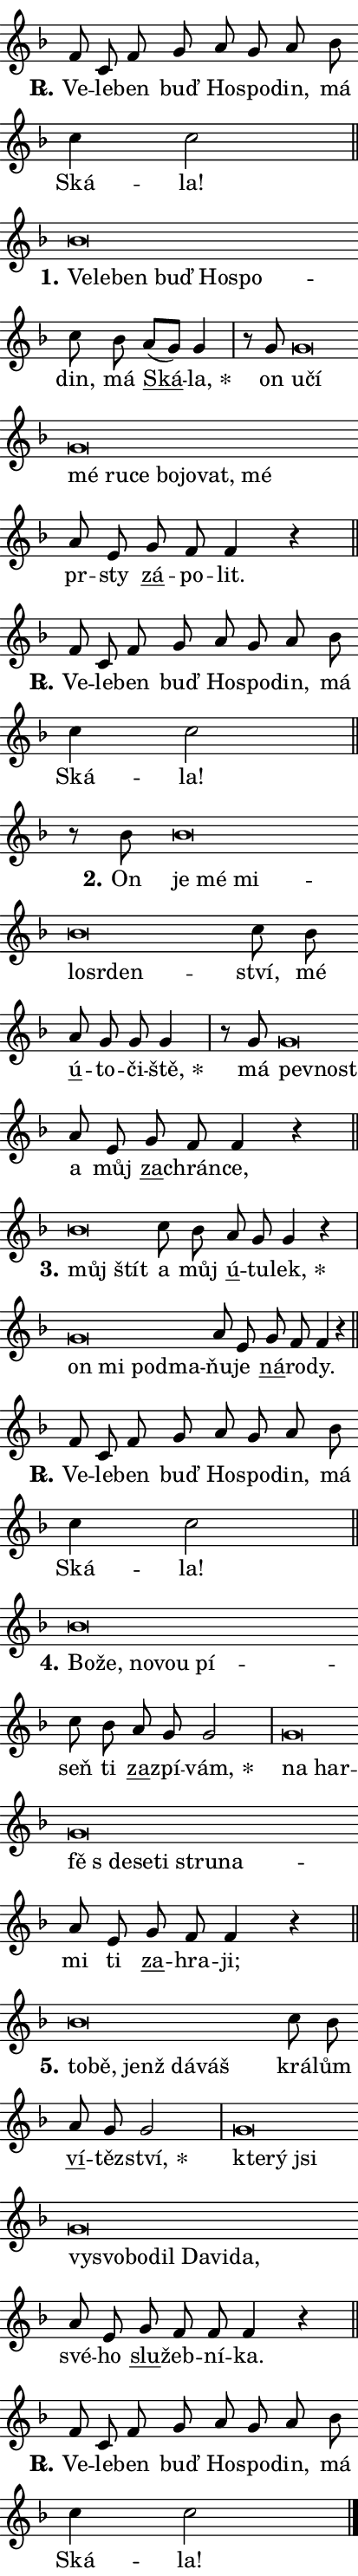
\version "2.22.1"
\header { tagline = "" }
\paper {
  indent = 0\cm
  top-margin = 0\cm
  right-margin = 0\cm
  bottom-margin = 0\cm
  left-margin = 0\cm
  paper-width = 7\cm
  page-breaking = #ly:one-page-breaking
  system-system-spacing.basic-distance = #11
  score-system-spacing.basic-distance = #11
  ragged-last = ##f
}


%% Author: Thomas Morley
%% https://lists.gnu.org/archive/html/lilypond-user/2020-05/msg00002.html
#(define (line-position grob)
"Returns position of @var[grob} in current system:
   @code{'start}, if at first time-step
   @code{'end}, if at last time-step
   @code{'middle} otherwise
"
  (let* ((col (ly:item-get-column grob))
         (ln (ly:grob-object col 'left-neighbor))
         (rn (ly:grob-object col 'right-neighbor))
         (col-to-check-left (if (ly:grob? ln) ln col))
         (col-to-check-right (if (ly:grob? rn) rn col))
         (break-dir-left
           (and
             (ly:grob-property col-to-check-left 'non-musical #f)
             (ly:item-break-dir col-to-check-left)))
         (break-dir-right
           (and
             (ly:grob-property col-to-check-right 'non-musical #f)
             (ly:item-break-dir col-to-check-right))))
        (cond ((eqv? 1 break-dir-left) 'start)
              ((eqv? -1 break-dir-right) 'end)
              (else 'middle))))

#(define (tranparent-at-line-position vctor)
  (lambda (grob)
  "Relying on @code{line-position} select the relevant enry from @var{vctor}.
Used to determine transparency,"
    (case (line-position grob)
      ((end) (not (vector-ref vctor 0)))
      ((middle) (not (vector-ref vctor 1)))
      ((start) (not (vector-ref vctor 2))))))

noteHeadBreakVisibility =
#(define-music-function (break-visibility)(vector?)
"Makes @code{NoteHead}s transparent relying on @var{break-visibility}"
#{
  \override NoteHead.transparent =
    #(tranparent-at-line-position break-visibility)
#})

#(define delete-ledgers-for-transparent-note-heads
  (lambda (grob)
    "Reads whether a @code{NoteHead} is transparent.
If so this @code{NoteHead} is removed from @code{'note-heads} from
@var{grob}, which is supposed to be @code{LedgerLineSpanner}.
As a result ledgers are not printed for this @code{NoteHead}"
    (let* ((nhds-array (ly:grob-object grob 'note-heads))
           (nhds-list
             (if (ly:grob-array? nhds-array)
                 (ly:grob-array->list nhds-array)
                 '()))
           ;; Relies on the transparent-property being done before
           ;; Staff.LedgerLineSpanner.after-line-breaking is executed.
           ;; This is fragile ...
           (to-keep
             (remove
               (lambda (nhd)
                 (ly:grob-property nhd 'transparent #f))
               nhds-list)))
      ;; TODO find a better method to iterate over grob-arrays, similiar
      ;; to filter/remove etc for lists
      ;; For now rebuilt from scratch
      (set! (ly:grob-object grob 'note-heads)  '())
      (for-each
        (lambda (nhd)
          (ly:pointer-group-interface::add-grob grob 'note-heads nhd))
        to-keep))))

hideNotes = {
  \noteHeadBreakVisibility #begin-of-line-visible
}
unHideNotes = {
  \noteHeadBreakVisibility #all-visible
}

% work-around for resetting accidentals
% https://lilypond.org/doc/v2.23/Documentation/notation/displaying-rhythms#unmetered-music
cadenzaMeasure = {
  \cadenzaOff
  \partial 1024 s1024
  \cadenzaOn
}

#(define-markup-command (accent layout props text) (markup?)
  "Underline accented syllable"
  (interpret-markup layout props
    #{\markup \override #'(offset . 4.3) \underline { #text }#}))

responsum = \markup \concat {
  "R" \hspace #-1.05 \path #0.1 #'((moveto 0 0.07) (lineto 0.9 0.8)) \hspace #0.05 "."
}

\layout {
    \context {
        \Staff
        \remove "Time_signature_engraver"
        \override LedgerLineSpanner.after-line-breaking = #delete-ledgers-for-transparent-note-heads
    }
    \context {
        \Voice {
            \override NoteHead.output-attributes = #'((class . "notehead"))
            \override Hairpin.height = #0.55
        }
    }
    \context {
        \Lyrics {
            \override StanzaNumber.output-attributes = #'((class . "stanzanumber"))
            \override LyricSpace.minimum-distance = #0.9
            \override LyricText.font-name = #"TeX Gyre Schola"
            \override LyricText.font-size = 1
            \override StanzaNumber.font-name = #"TeX Gyre Schola Bold"
            \override StanzaNumber.font-size = 1
        }
    }
}

% magnetic-lyrics.ily
%
%   written by
%     Jean Abou Samra <jean@abou-samra.fr>
%     Werner Lemberg <wl@gnu.org>
%
%   adapted by
%     Jiri Hon <jiri.hon@gmail.com>
%
% Version 2022-Apr-15

% https://www.mail-archive.com/lilypond-user@gnu.org/msg149350.html

#(define (Left_hyphen_pointer_engraver context)
   "Collect syllable-hyphen-syllable occurrences in lyrics and store
them in properties.  This engraver only looks to the left.  For
example, if the lyrics input is @code{foo -- bar}, it does the
following.

@itemize @bullet
@item
Set the @code{text} property of the @code{LyricHyphen} grob between
@q{foo} and @q{bar} to @code{foo}.

@item
Set the @code{left-hyphen} property of the @code{LyricText} grob with
text @q{foo} to the @code{LyricHyphen} grob between @q{foo} and
@q{bar}.
@end itemize

Use this auxiliary engraver in combination with the
@code{lyric-@/text::@/apply-@/magnetic-@/offset!} hook."
   (let ((hyphen #f)
         (text #f))
     (make-engraver
      (acknowledgers
       ((lyric-syllable-interface engraver grob source-engraver)
        (set! text grob)))
      (end-acknowledgers
       ((lyric-hyphen-interface engraver grob source-engraver)
        ;(when (not (grob::has-interface grob 'lyric-space-interface))
          (set! hyphen grob)));)
      ((stop-translation-timestep engraver)
       (when (and text hyphen)
         (ly:grob-set-object! text 'left-hyphen hyphen))
       (set! text #f)
       (set! hyphen #f)))))

#(define (lyric-text::apply-magnetic-offset! grob)
   "If the space between two syllables is less than the value in
property @code{LyricText@/.details@/.squash-threshold}, move the right
syllable to the left so that it gets concatenated with the left
syllable.

Use this function as a hook for
@code{LyricText@/.after-@/line-@/breaking} if the
@code{Left_@/hyphen_@/pointer_@/engraver} is active."
   (let ((hyphen (ly:grob-object grob 'left-hyphen #f)))
     (when hyphen
       (let ((left-text (ly:spanner-bound hyphen LEFT)))
         (when (grob::has-interface left-text 'lyric-syllable-interface)
           (let* ((common (ly:grob-common-refpoint grob left-text X))
                  (this-x-ext (ly:grob-extent grob common X))
                  (left-x-ext
                   (begin
                     ;; Trigger magnetism for left-text.
                     (ly:grob-property left-text 'after-line-breaking)
                     (ly:grob-extent left-text common X)))
                  ;; `delta` is the gap width between two syllables.
                  (delta (- (interval-start this-x-ext)
                            (interval-end left-x-ext)))
                  (details (ly:grob-property grob 'details))
                  (threshold (assoc-get 'squash-threshold details 0.2)))
             (when (< delta threshold)
               (let* (;; We have to manipulate the input text so that
                      ;; ligatures crossing syllable boundaries are not
                      ;; disabled.  For languages based on the Latin
                      ;; script this is essentially a beautification.
                      ;; However, for non-Western scripts it can be a
                      ;; necessity.
                      (lt (ly:grob-property left-text 'text))
                      (rt (ly:grob-property grob 'text))
                      (is-space (grob::has-interface hyphen 'lyric-space-interface))
                      (space (if is-space " " ""))
                      (space-markup (grob-interpret-markup grob " "))
                      (space-size (interval-length (ly:stencil-extent space-markup X)))
                      (extra-delta (if is-space space-size 0))
                      ;; Append new syllable.
                      (ltrt-space (if (and (string? lt) (string? rt))
                                (string-append lt space rt)
                                (make-concat-markup (list lt space rt))))
                      ;; Right-align `ltrt` to the right side.
                      (ltrt-space-markup (grob-interpret-markup
                               grob
                               (make-translate-markup
                                (cons (interval-length this-x-ext) 0)
                                (make-right-align-markup ltrt-space)))))
                 (begin
                   ;; Don't print `left-text`.
                   (ly:grob-set-property! left-text 'stencil #f)
                   ;; Set text and stencil (which holds all collected
                   ;; syllables so far) and shift it to the left.
                   (ly:grob-set-property! grob 'text ltrt-space)
                   (ly:grob-set-property! grob 'stencil ltrt-space-markup)
                   (ly:grob-translate-axis! grob (- (- delta extra-delta)) X))))))))))


#(define (lyric-hyphen::displace-bounds-first grob)
   ;; Make very sure this callback isn't triggered too early.
   (let ((left (ly:spanner-bound grob LEFT))
         (right (ly:spanner-bound grob RIGHT)))
     (ly:grob-property left 'after-line-breaking)
     (ly:grob-property right 'after-line-breaking)
     (ly:lyric-hyphen::print grob)))

squashThreshold = #0.4

\layout {
  \context {
    \Lyrics
    \consists #Left_hyphen_pointer_engraver
    \override LyricText.after-line-breaking =
      #lyric-text::apply-magnetic-offset!
    \override LyricHyphen.stencil = #lyric-hyphen::displace-bounds-first
    \override LyricText.details.squash-threshold = \squashThreshold
    \override LyricHyphen.minimum-distance = 0
    \override LyricHyphen.minimum-length = \squashThreshold
  }
}

squash = \override LyricText.details.squash-threshold = 9999
unSquash = \override LyricText.details.squash-threshold = \squashThreshold

left = \override LyricText.self-alignment-X = #LEFT
unLeft = \revert LyricText.self-alignment-X

starOffset = #(lambda (grob) 
                (let ((x_offset (ly:self-alignment-interface::aligned-on-x-parent grob)))
                  (if (= x_offset 0) 0 (+ x_offset 1.2))))

star = #(define-music-function (syllable)(string?)
"Append star separator at the end of a syllable"
#{
  \once \override LyricText.X-offset = #starOffset
  \lyricmode { \markup {
    #syllable
    \override #'((font-name . "TeX Gyre Schola Bold")) \hspace #0.2 \lower #0.65 \larger "*"
  } }
#})

starAccent = #(define-music-function (syllable)(string?)
"Append star separator at the end of a syllable and make accent"
#{
  \once \override LyricText.X-offset = #starOffset
  \lyricmode { \markup {
    \accent #syllable
    \override #'((font-name . "TeX Gyre Schola Bold")) \hspace #0.2 \lower #0.65 \larger "*"
  } }
#})

breath = #(define-music-function (syllable)(string?)
"Append breathing indicator at the end of a syllable"
#{
  \lyricmode { \markup { #syllable "+" } }
#})

optionalBreath = #(define-music-function (syllable)(string?)
"Append optional breathing indicator at the end of a syllable"
#{
  \lyricmode { \markup { #syllable "(+)" } }
#})


\score {
    <<
        \new Voice = "melody" { \cadenzaOn \key f \major \relative { f'8 c f g \bar "" a g a bes \bar "" c4 c2 \cadenzaMeasure \bar "||" \break }
\relative { bes'\breve*1/16 \hideNotes \breve*1/16 \bar "" \breve*1/16 \bar "" \breve*1/16 \bar "" \breve*1/16 \breve*1/16 \bar "" \unHideNotes c8 bes \bar "" a[( g)] g4 \cadenzaMeasure \bar "|" r8 g8 g\breve*1/16 \hideNotes \breve*1/16 \bar "" \breve*1/16 \bar "" \breve*1/16 \bar "" \breve*1/16 \bar "" \breve*1/16 \bar "" \breve*1/16 \bar "" \breve*1/16 \breve*1/16 \bar "" \unHideNotes a8 e \bar "" g f f4 r \cadenzaMeasure \bar "||" \break }
\relative { f'8 c f g \bar "" a g a bes \bar "" c4 c2 \cadenzaMeasure \bar "||" \break }
\relative { r8 bes'8 bes\breve*1/16 \hideNotes \breve*1/16 \bar "" \breve*1/16 \bar "" \breve*1/16 \bar "" \breve*1/16 \breve*1/16 \bar "" \unHideNotes c8 bes \bar "" a g g g4 \cadenzaMeasure \bar "|" r8 g8 g\breve*1/16 \hideNotes \breve*1/16 \bar "" \unHideNotes a8 e \bar "" g f f4 r \cadenzaMeasure \bar "||" \break }
\relative { bes'\breve*1/16 \hideNotes \breve*1/16 \bar "" \unHideNotes c8 bes \bar "" a g g4 r \cadenzaMeasure \bar "|" g\breve*1/16 \hideNotes \breve*1/16 \bar "" \breve*1/16 \breve*1/16 \bar "" \unHideNotes a8 e \bar "" g f f4 r \cadenzaMeasure \bar "||" \break }
\relative { f'8 c f g \bar "" a g a bes \bar "" c4 c2 \cadenzaMeasure \bar "||" \break }
\relative { bes'\breve*1/16 \hideNotes \breve*1/16 \bar "" \breve*1/16 \bar "" \breve*1/16 \breve*1/16 \bar "" \unHideNotes c8 bes \bar "" a g g2 \cadenzaMeasure \bar "|" g\breve*1/16 \hideNotes \breve*1/16 \bar "" \breve*1/16 \bar "" \breve*1/16 \bar "" \breve*1/16 \bar "" \breve*1/16 \bar "" \breve*1/16 \breve*1/16 \bar "" \unHideNotes a8 e \bar "" g f f4 r \cadenzaMeasure \bar "||" \break }
\relative { bes'\breve*1/16 \hideNotes \breve*1/16 \bar "" \breve*1/16 \bar "" \breve*1/16 \breve*1/16 \bar "" \unHideNotes c8 bes \bar "" a g g2 \cadenzaMeasure \bar "|" g\breve*1/16 \hideNotes \breve*1/16 \bar "" \breve*1/16 \bar "" \breve*1/16 \bar "" \breve*1/16 \bar "" \breve*1/16 \bar "" \breve*1/16 \bar "" \breve*1/16 \bar "" \breve*1/16 \breve*1/16 \bar "" \unHideNotes a8 e \bar "" g f f f4 r \cadenzaMeasure \bar "||" \break }
\relative { f'8 c f g \bar "" a g a bes \bar "" c4 c2 \cadenzaMeasure \bar "||" \break } \bar "|." }
        \new Lyrics \lyricsto "melody" { \lyricmode { \set stanza = \responsum
Ve -- le -- ben buď Ho -- spo -- din, má Ská -- la!
\set stanza = "1."
\left Ve -- \squash le -- ben buď Ho -- spo -- \unLeft \unSquash din, má \markup \accent Ská -- \star la, on \left u -- \squash čí mé ru -- ce bo -- jo -- vat, mé \unLeft \unSquash pr -- sty \markup \accent zá -- po -- lit.
\set stanza = \responsum
Ve -- le -- ben buď Ho -- spo -- din, má Ská -- la!
\set stanza = "2."
On \left je \squash mé mi -- lo -- sr -- den -- \unLeft \unSquash ství, mé \markup \accent ú -- to -- či -- \star ště, má \left pev -- \squash nost \unLeft \unSquash a můj \markup \accent za -- chrán -- ce,
\set stanza = "3."
\left můj \squash štít \unLeft \unSquash a můj \markup \accent ú -- tu -- \star lek, \left on \squash mi pod -- ma -- \unLeft \unSquash ňu -- je \markup \accent ná -- ro -- dy.
\set stanza = \responsum
Ve -- le -- ben buď Ho -- spo -- din, má Ská -- la!
\set stanza = "4."
\left Bo -- \squash že, no -- vou pí -- \unLeft \unSquash seň ti \markup \accent za -- zpí -- \star vám, \left na \squash har -- fě "s de" -- se -- ti stru -- na -- \unLeft \unSquash mi ti \markup \accent za -- hra -- ji;
\set stanza = "5."
\left to -- \squash bě, jenž dá -- váš \unLeft \unSquash krá -- lům \markup \accent ví -- těz -- \star ství, \left kte -- \squash rý jsi vy -- svo -- bo -- dil Da -- vi -- da, \unLeft \unSquash své -- ho \markup \accent slu -- žeb -- ní -- ka.
\set stanza = \responsum
Ve -- le -- ben buď Ho -- spo -- din, má Ská -- la! } }
    >>
    \layout {}
}
